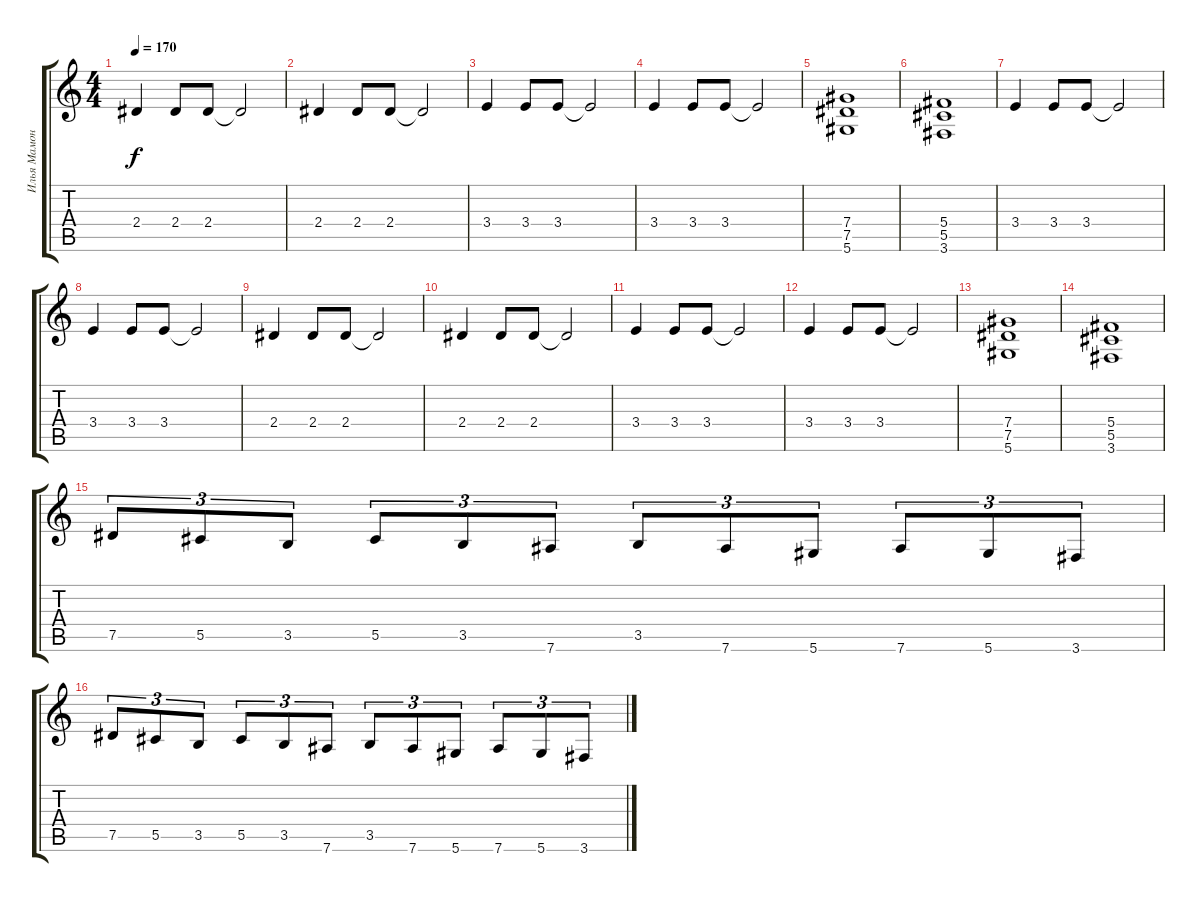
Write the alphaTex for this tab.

\track ("Илья Мамонтов" "Илья Мамон") {instrument distortionguitar}
\staff {score tabs}
\tuning (Eb4 Bb3 Gb3 Db3 Ab2 Eb2) {hide}
\ts (4 4)
\tempo 170
\clef g2
\ks c
2.4.4{dy f} 2.4.8 2.4.8 2.4{t}.2 |
2.4.4 2.4.8 2.4.8 2.4{t}.2 |
3.4.4 3.4.8 3.4.8 3.4{t}.2 |
3.4.4 3.4.8 3.4.8 3.4{t}.2 |
(7.4 7.5 5.6).1 |
(5.4 5.5 3.6).1 |
3.4.4 3.4.8 3.4.8 3.4{t}.2 |
3.4.4 3.4.8 3.4.8 3.4{t}.2 |
2.4.4 2.4.8 2.4.8 2.4{t}.2 |
2.4.4 2.4.8 2.4.8 2.4{t}.2 |
3.4.4 3.4.8 3.4.8 3.4{t}.2 |
3.4.4 3.4.8 3.4.8 3.4{t}.2 |
(7.4 7.5 5.6).1 |
(5.4 5.5 3.6).1 |
7.5.8{tu (3 2)} 5.5.8{tu (3 2)} 3.5.8{tu (3 2)} 5.5.8{tu (3 2)} 3.5.8{tu (3 2)} 7.6.8{tu (3 2)} 3.5.8{tu (3 2)} 7.6.8{tu (3 2)} 5.6.8{tu (3 2)} 7.6.8{tu (3 2)} 5.6.8{tu (3 2)} 3.6.8{tu (3 2)} |
7.5.8{tu (3 2)} 5.5.8{tu (3 2)} 3.5.8{tu (3 2)} 5.5.8{tu (3 2)} 3.5.8{tu (3 2)} 7.6.8{tu (3 2)} 3.5.8{tu (3 2)} 7.6.8{tu (3 2)} 5.6.8{tu (3 2)} 7.6.8{tu (3 2)} 5.6.8{tu (3 2)} 3.6.8{tu (3 2)}
